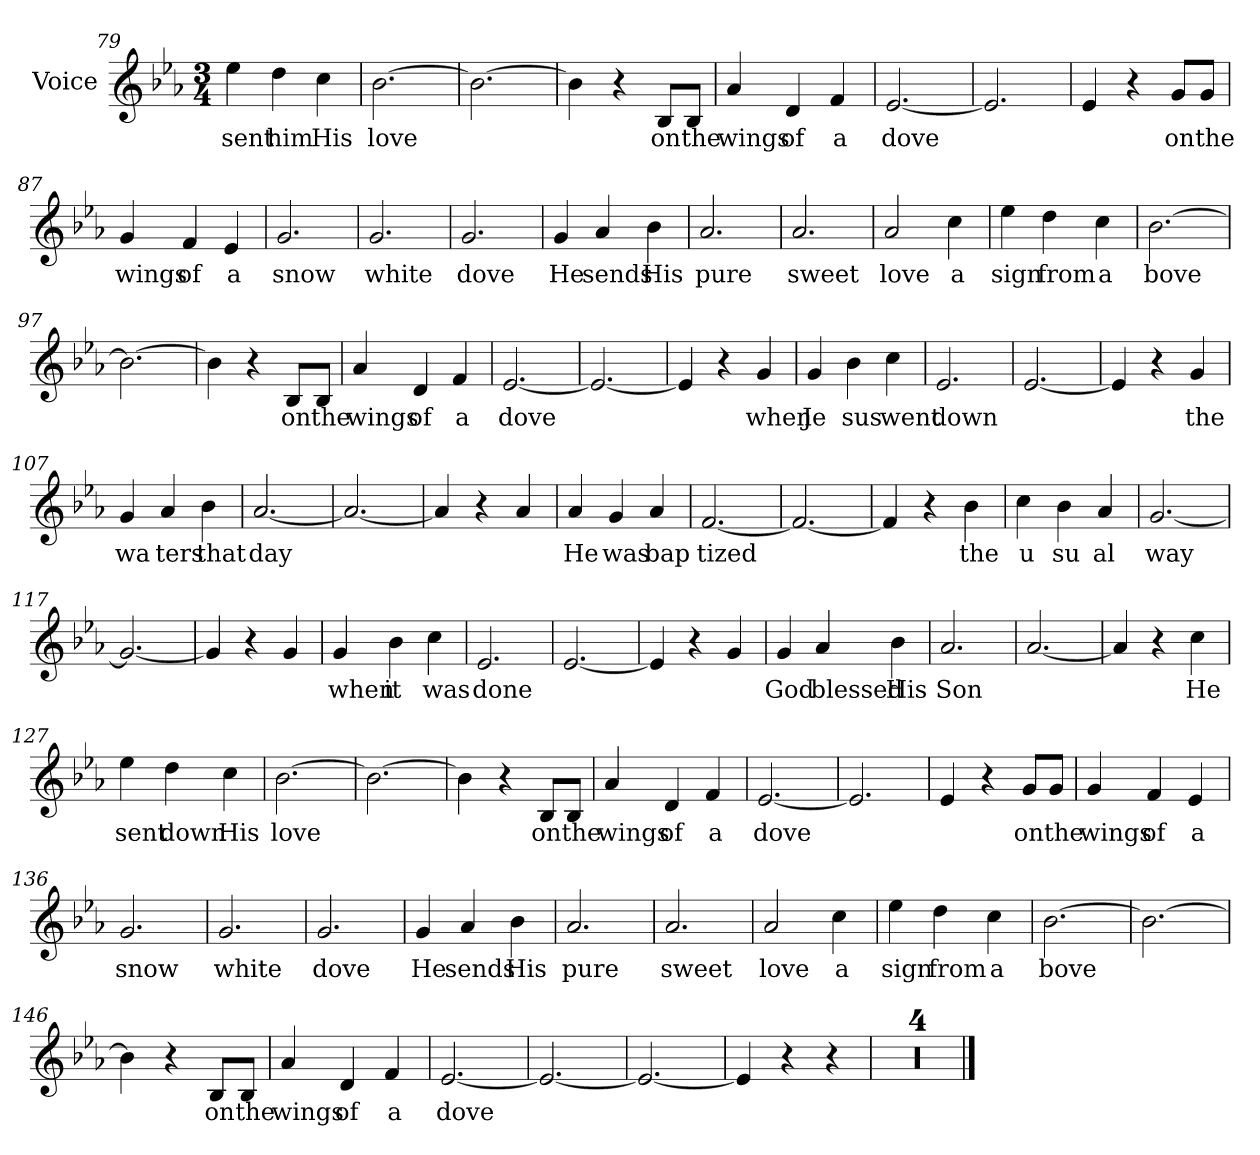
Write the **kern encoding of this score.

**kern	**text
*part1	*part1
*staff1	*staff1
*I"Voice	*
*I'V	*
!!LO:LB:g=z
*clefG2	*
*k[b-e-a-]	*
*E-:	*
*M3/4	*
=79	=79
!	!LO:LY:b
4ee-\	sent
!	!LO:LY:b
4dd\	him
!	!LO:LY:b
4cc\	His
=80	=80
!	!LO:LY:b
[2.b-\	love
=81	=81
2.b-\_	.
=82	=82
4b-\]	.
4r	.
!	!LO:LY:b
8B-/L	on
!	!LO:LY:b
8B-/J	the
=83	=83
!	!LO:LY:b
4a-/	wings
!	!LO:LY:b
4d/	of
!	!LO:LY:b
4f/	a
=84	=84
!	!LO:LY:b
[2.e-/	dove
=85	=85
2.e-/]	.
=86	=86
4e-/	.
4r	.
!	!LO:LY:b
8g/L	on
!	!LO:LY:b
8g/J	the
!!LO:LB:g=z
=87	=87
!	!LO:LY:b
4g/	wings
!	!LO:LY:b
4f/	of
!	!LO:LY:b
4e-/	a
=88	=88
!	!LO:LY:b
2.g/	snow
=89	=89
!	!LO:LY:b
2.g/	white
=90	=90
!	!LO:LY:b
2.g/	dove
=91	=91
!	!LO:LY:b
4g/	He
!	!LO:LY:b
4a-/	sends
!	!LO:LY:b
4b-\	His
=92	=92
!	!LO:LY:b
2.a-/	pure
=93	=93
!	!LO:LY:b
2.a-/	sweet
=94	=94
!	!LO:LY:b
2a-/	love
!	!LO:LY:b
4cc\	a
!!LO:LB:g=z
=95	=95
!	!LO:LY:b
4ee-\	sign
!	!LO:LY:b
4dd\	from
!	!LO:LY:b
4cc\	a
=96	=96
!	!LO:LY:b
[2.b-\	bove
=97	=97
2.b-\_	.
=98	=98
4b-\]	.
4r	.
!	!LO:LY:b
8B-/L	on
!	!LO:LY:b
8B-/J	the
=99	=99
!	!LO:LY:b
4a-/	wings
!	!LO:LY:b
4d/	of
!	!LO:LY:b
4f/	a
=100	=100
!	!LO:LY:b
[2.e-/	dove
=101	=101
2.e-/_	.
=102	=102
4e-/]	.
4r	.
!	!LO:LY:b
4g/	when
!!LO:LB:g=z
=103	=103
!	!LO:LY:b
4g/	Je
!	!LO:LY:b
4b-\	sus
!	!LO:LY:b
4cc\	went
=104	=104
!	!LO:LY:b
2.e-/	down
=105	=105
[2.e-/	.
=106	=106
4e-/]	.
!	!LO:LY:b
4r	to
!	!LO:LY:b
4g/	the
=107	=107
!	!LO:LY:b
4g/	wa
!	!LO:LY:b
4a-/	ters
!	!LO:LY:b
4b-\	that
=108	=108
!	!LO:LY:b
[2.a-/	day
=109	=109
2.a-/_	.
=110	=110
4a-/]	.
4r	.
4a-/	.
=111	=111
!	!LO:LY:b
4a-/	He
!	!LO:LY:b
4g/	was
!	!LO:LY:b
4a-/	bap
!!LO:LB:g=z
=112	=112
!	!LO:LY:b
[2.f/	tized
=113	=113
2.f/_	.
=114	=114
4f/]	.
!	!LO:LY:b
4r	in
!	!LO:LY:b
4b-\	the
=115	=115
!	!LO:LY:b
4cc\	u
!	!LO:LY:b
4b-\	su
!	!LO:LY:b
4a-/	al
=116	=116
!	!LO:LY:b
[2.g/	way
=117	=117
2.g/_	.
=118	=118
4g/]	.
4r	.
4g/	.
=119	=119
!	!LO:LY:b
4g/	when
!	!LO:LY:b
4b-\	it
!	!LO:LY:b
4cc\	was
=120	=120
!	!LO:LY:b
2.e-/	done
!!LO:LB:g=z
=121	=121
[2.e-/	.
=122	=122
4e-/]	.
4r	.
4g/	.
=123	=123
!	!LO:LY:b
4g/	God
!	!LO:LY:b
4a-/	blessed
!	!LO:LY:b
4b-\	His
=124	=124
!	!LO:LY:b
2.a-/	Son
=125	=125
[2.a-/	.
=126	=126
4a-/]	.
4r	.
!	!LO:LY:b
4cc\	He
=127	=127
!	!LO:LY:b
4ee-\	sent
!	!LO:LY:b
4dd\	down
!	!LO:LY:b
4cc\	His
=128	=128
!	!LO:LY:b
[2.b-\	love
!!LO:LB:g=z
=129	=129
2.b-\_	.
=130	=130
4b-\]	.
4r	.
!	!LO:LY:b
8B-/L	on
!	!LO:LY:b
8B-/J	the
=131	=131
!	!LO:LY:b
4a-/	wings
!	!LO:LY:b
4d/	of
!	!LO:LY:b
4f/	a
=132	=132
!	!LO:LY:b
[2.e-/	dove
=133	=133
2.e-/]	.
=134	=134
4e-/	.
4r	.
!	!LO:LY:b
8g/L	on
!	!LO:LY:b
8g/J	the
=135	=135
!	!LO:LY:b
4g/	wings
!	!LO:LY:b
4f/	of
!	!LO:LY:b
4e-/	a
=136	=136
!	!LO:LY:b
2.g/	snow
!!LO:PB:g=z
=137	=137
!	!LO:LY:b
2.g/	white
=138	=138
!	!LO:LY:b
2.g/	dove
=139	=139
!	!LO:LY:b
4g/	He
!	!LO:LY:b
4a-/	sends
!	!LO:LY:b
4b-\	His
=140	=140
!	!LO:LY:b
2.a-/	pure
=141	=141
!	!LO:LY:b
2.a-/	sweet
=142	=142
!	!LO:LY:b
2a-/	love
!	!LO:LY:b
4cc\	a
=143	=143
!	!LO:LY:b
4ee-\	sign
!	!LO:LY:b
4dd\	from
!	!LO:LY:b
4cc\	a
=144	=144
!	!LO:LY:b
[2.b-\	bove
=145	=145
2.b-\_	.
!!LO:LB:g=z
=146	=146
4b-\]	.
4r	.
!	!LO:LY:b
8B-/L	on
!	!LO:LY:b
8B-/J	the
=147	=147
!	!LO:LY:b
4a-/	wings
!	!LO:LY:b
4d/	of
!	!LO:LY:b
4f/	a
=148	=148
!	!LO:LY:b
[2.e-/	dove
=149	=149
2.e-/_	.
=150	=150
2.e-/_	.
=151	=151
4e-/]	.
4r	.
4r	.
=152	=152
2.r	.
=153	=153
2.r	.
=154	=154
2.r	.
=155	=155
2.r	.
==	==
*-	*-
